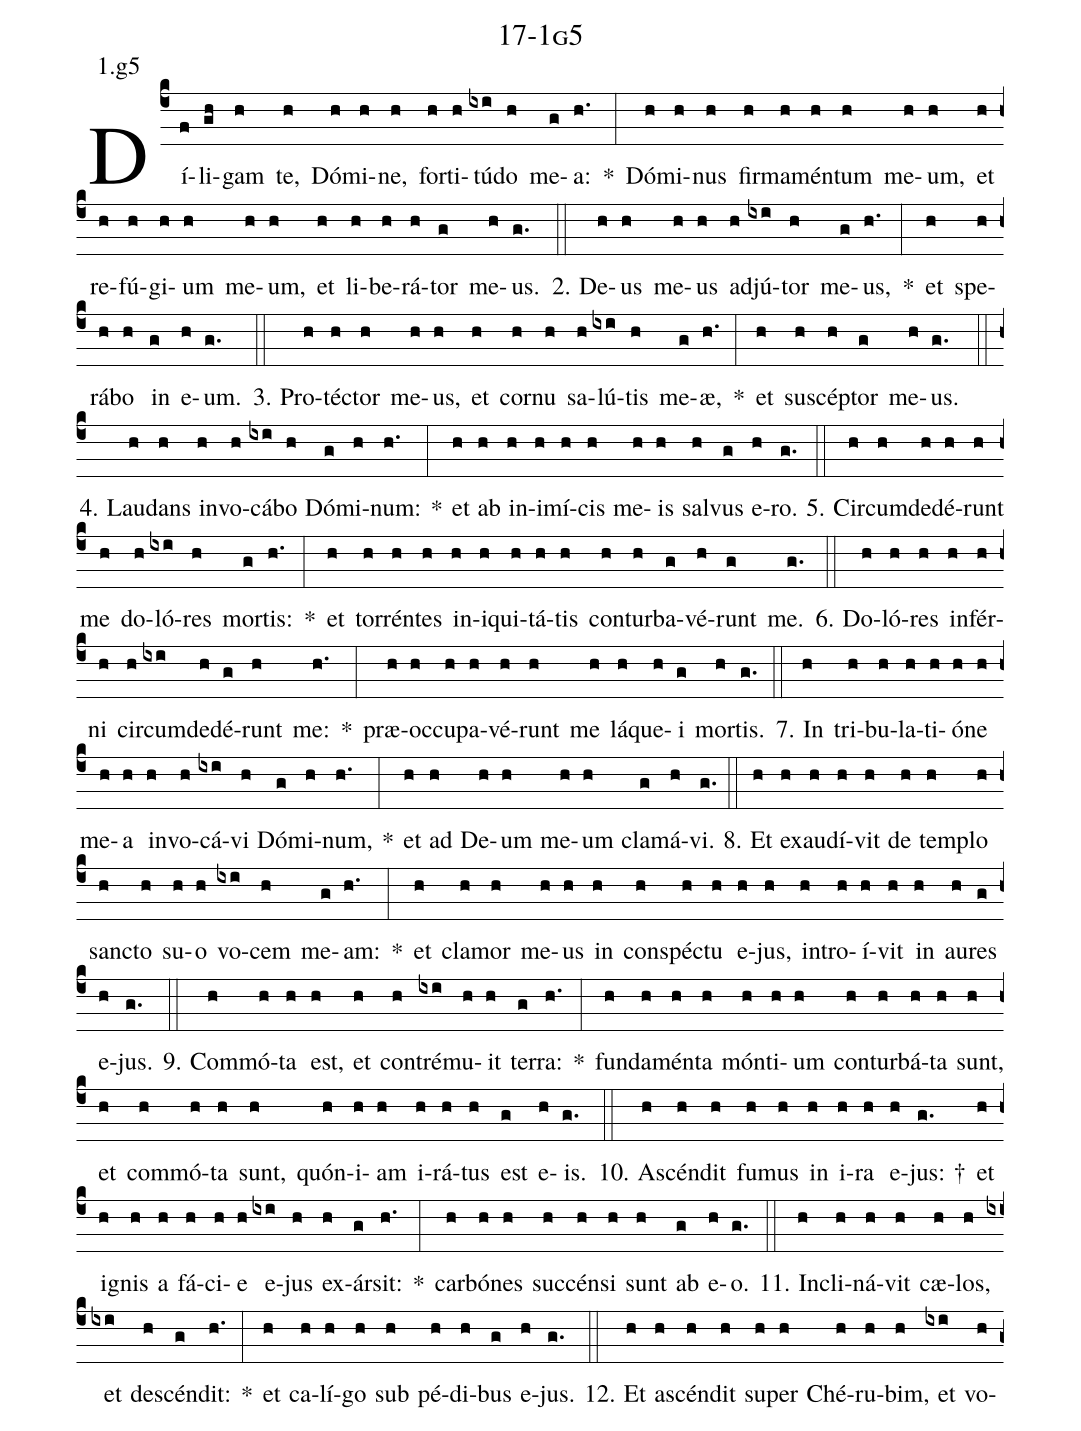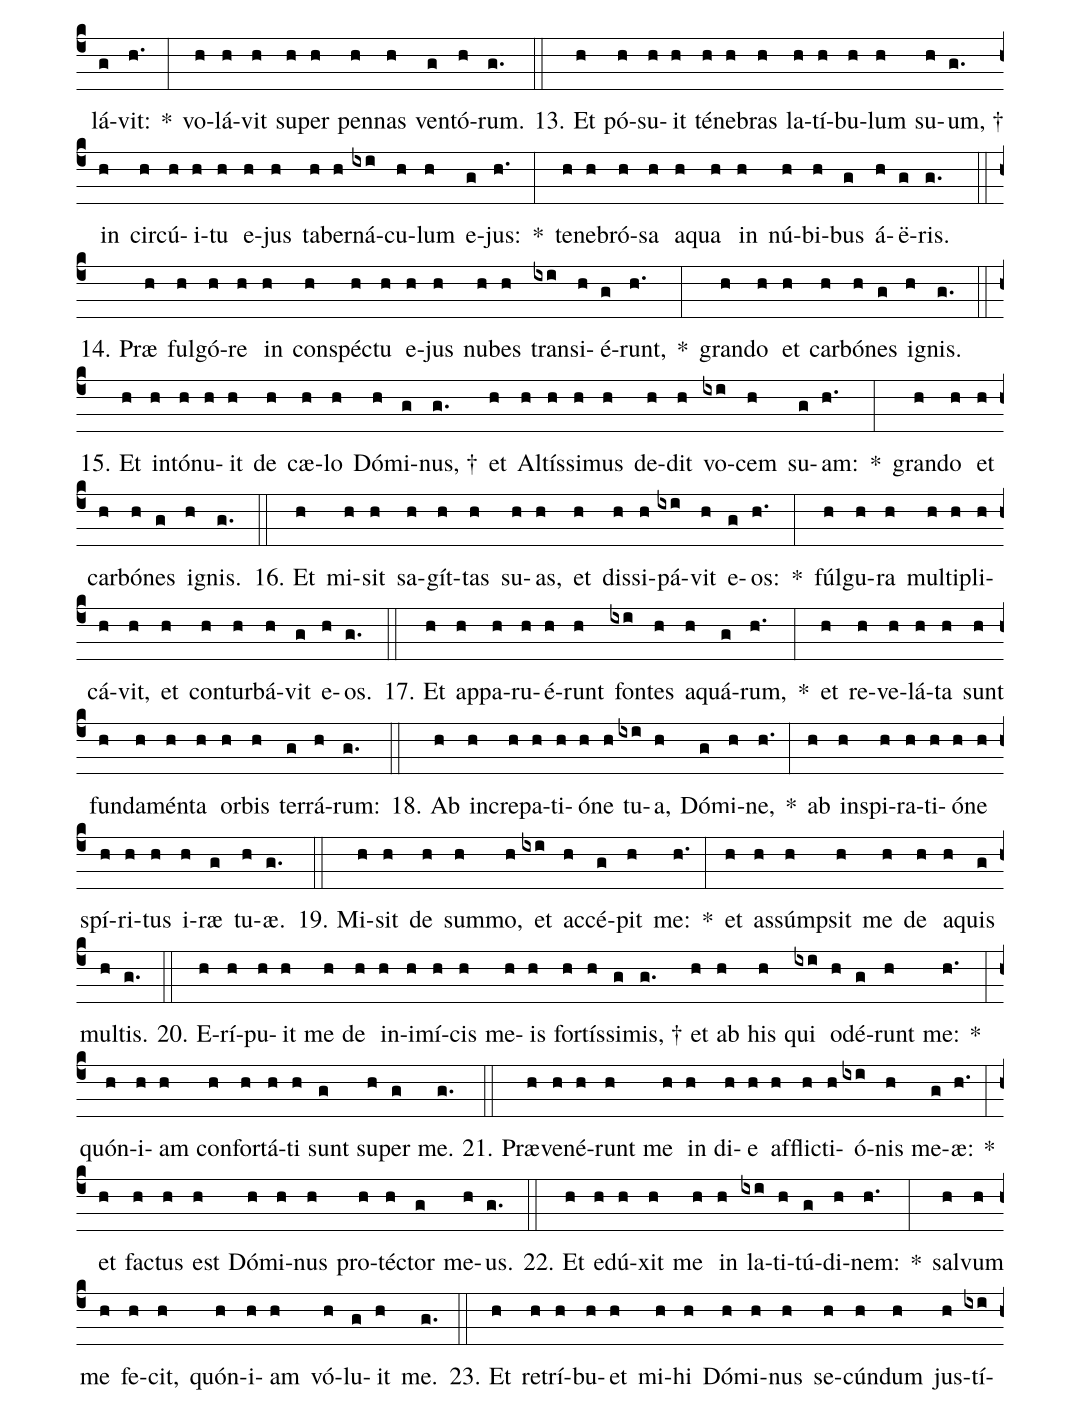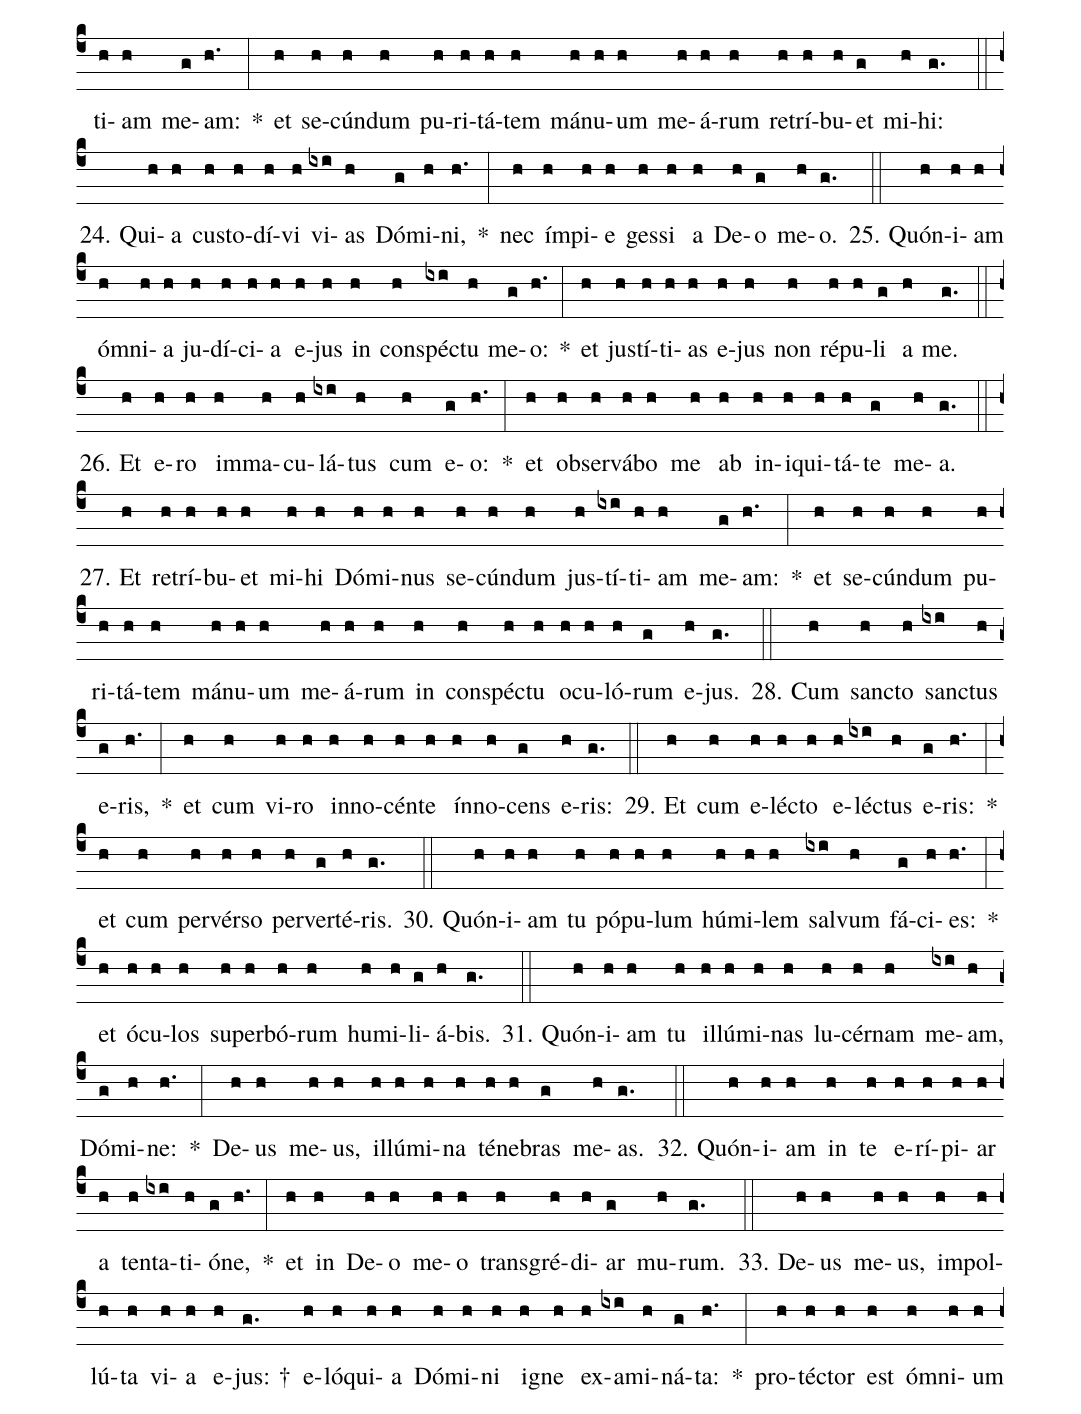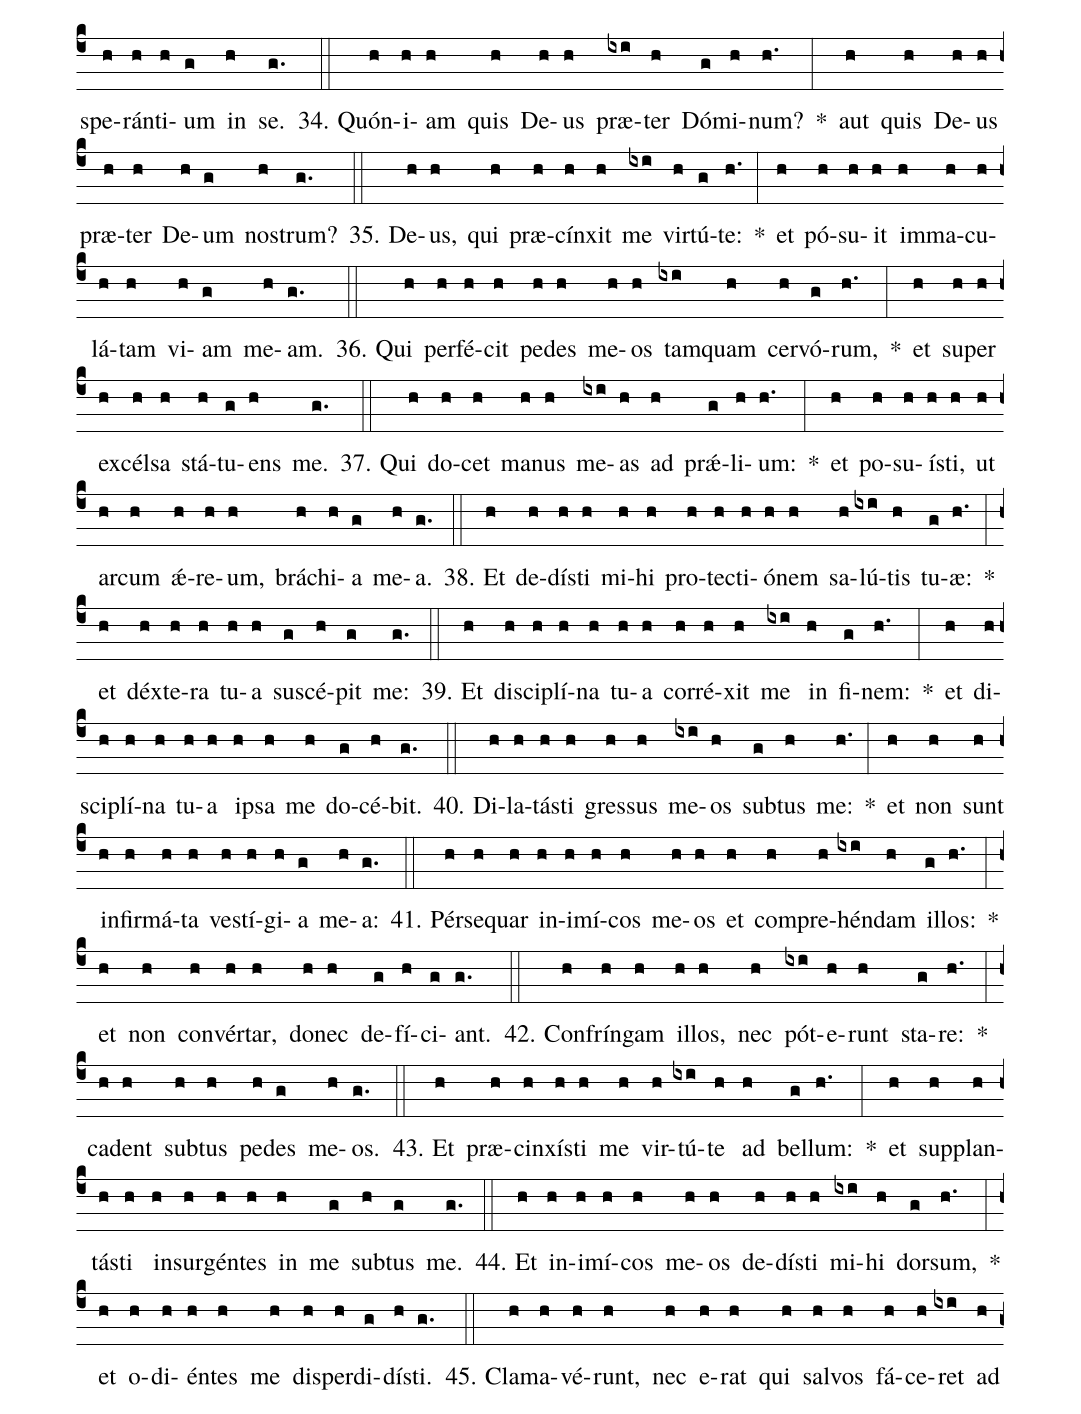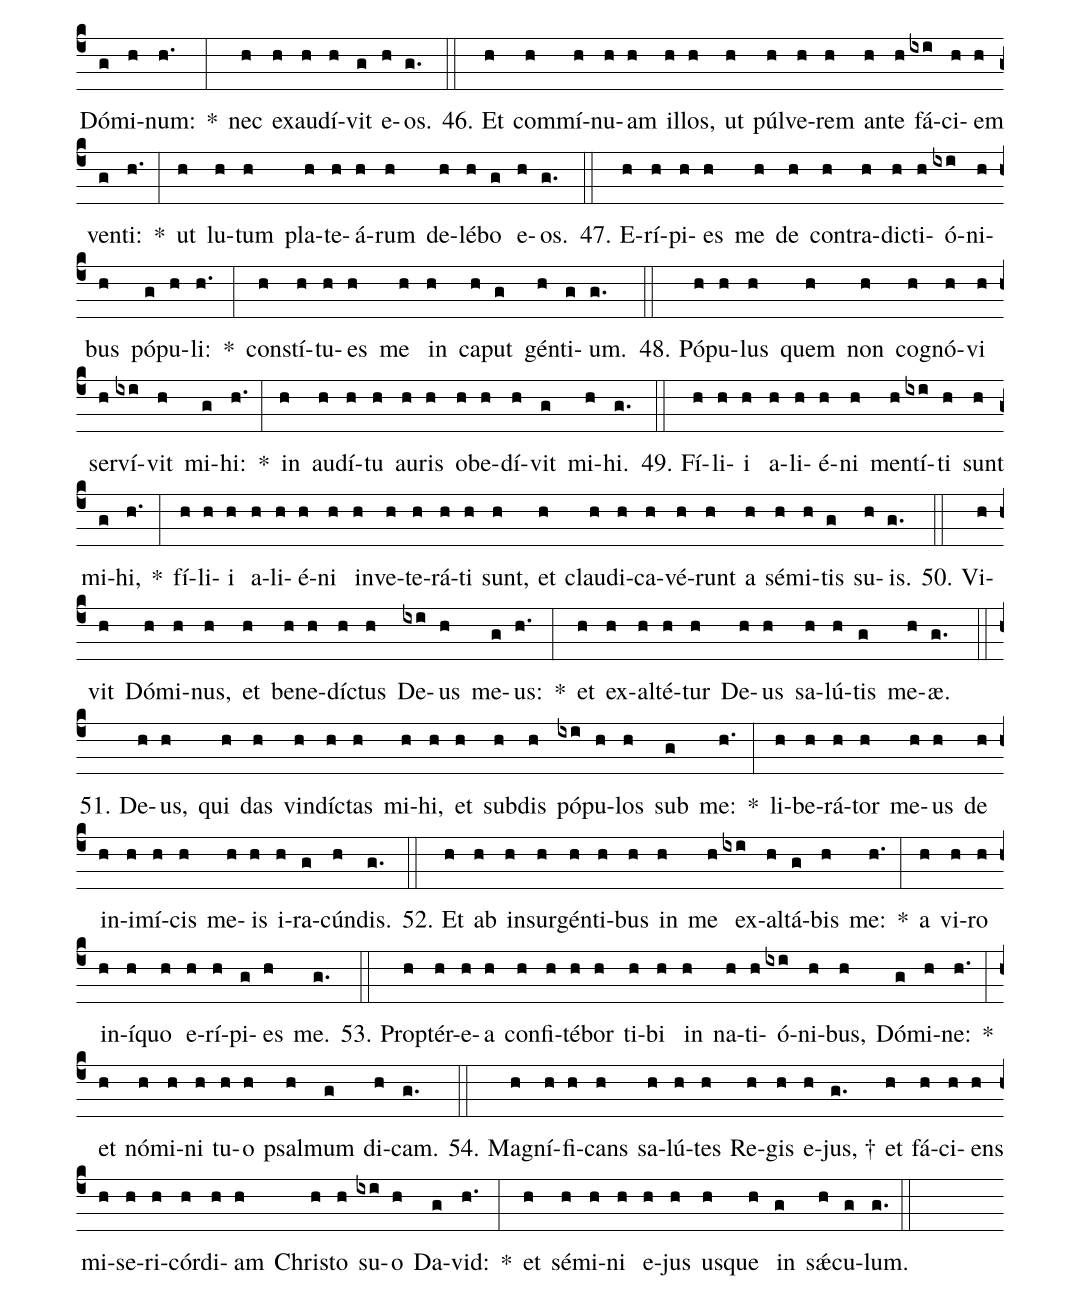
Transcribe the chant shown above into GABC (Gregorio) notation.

name: 17-1g5;
annotation: 1.g5;
%%
(c4)Dí(f)li(gh)gam(h) te,(h) Dó(h)mi(h)ne,(h) for(h)ti(h)tú(ixi)do(h) me(g)a:(h.) *(:) Dó(h)mi(h)nus(h) fir(h)ma(h)mén(h)tum(h) me(h)um,(h) et(h) re(h)fú(h)gi(h)um(h) me(h)um,(h) et(h) li(h)be(h)rá(h)tor(g) me(h)us.(g.) (::)
2. De(h)us(h) me(h)us(h) ad(h)jú(ixi)tor(h) me(g)us,(h.) *(:) et(h) spe(h)rá(h)bo(h) in(g) e(h)um.(g.) (::)
3. Pro(h)téc(h)tor(h) me(h)us,(h) et(h) cor(h)nu(h) sa(h)lú(ixi)tis(h) me(g)æ,(h.) *(:) et(h) su(h)scép(h)tor(g) me(h)us.(g.) (::)
4. Lau(h)dans(h) in(h)vo(h)cá(ixi)bo(h) Dó(g)mi(h)num:(h.) *(:) et(h) ab(h) in(h)i(h)mí(h)cis(h) me(h)is(h) sal(h)vus(g) e(h)ro.(g.) (::)
5. Cir(h)cum(h)de(h)dé(h)runt(h) me(h) do(h)ló(ixi)res(h) mor(g)tis:(h.) *(:) et(h) tor(h)rén(h)tes(h) in(h)i(h)qui(h)tá(h)tis(h) con(h)tur(h)ba(g)vé(h)runt(g) me.(g.) (::)
6. Do(h)ló(h)res(h) in(h)fér(h)ni(h) cir(h)cum(ixi)de(h)dé(g)runt(h) me:(h.) *(:) præ(h)oc(h)cu(h)pa(h)vé(h)runt(h) me(h) lá(h)que(h)i(g) mor(h)tis.(g.) (::)
7. In(h) tri(h)bu(h)la(h)ti(h)ó(h)ne(h) me(h)a(h) in(h)vo(h)cá(ixi)vi(h) Dó(g)mi(h)num,(h.) *(:) et(h) ad(h) De(h)um(h) me(h)um(h) cla(g)má(h)vi.(g.) (::)
8. Et(h) ex(h)au(h)dí(h)vit(h) de(h) tem(h)plo(h) sanc(h)to(h) su(h)o(h) vo(ixi)cem(h) me(g)am:(h.) *(:) et(h) cla(h)mor(h) me(h)us(h) in(h) con(h)spéc(h)tu(h) e(h)jus,(h) in(h)tro(h)í(h)vit(h) in(h) au(h)res(g) e(h)jus.(g.) (::)
9. Com(h)mó(h)ta(h) est,(h) et(h) con(h)tré(ixi)mu(h)it(h) ter(g)ra:(h.) *(:) fun(h)da(h)mén(h)ta(h) món(h)ti(h)um(h) con(h)tur(h)bá(h)ta(h) sunt,(h) et(h) com(h)mó(h)ta(h) sunt,(h) quón(h)i(h)am(h) i(h)rá(h)tus(h) est(g) e(h)is.(g.) (::)
10. A(h)scén(h)dit(h) fu(h)mus(h) in(h) i(h)ra(h) e(h)jus: †(g.) et(h) i(h)gnis(h) a(h) fá(h)ci(h)e(h) e(ixi)jus(h) ex(h)ár(g)sit:(h.) *(:) car(h)bó(h)nes(h) suc(h)cén(h)si(h) sunt(h) ab(g) e(h)o.(g.) (::)
11. In(h)cli(h)ná(h)vit(h) cæ(h)los,(h) et(ixi) de(h)scén(g)dit:(h.) *(:) et(h) ca(h)lí(h)go(h) sub(h) pé(h)di(h)bus(g) e(h)jus.(g.) (::)
12. Et(h) a(h)scén(h)dit(h) su(h)per(h) Ché(h)ru(h)bim,(h) et(ixi) vo(h)lá(g)vit:(h.) *(:) vo(h)lá(h)vit(h) su(h)per(h) pen(h)nas(h) ven(g)tó(h)rum.(g.) (::)
13. Et(h) pó(h)su(h)it(h) té(h)ne(h)bras(h) la(h)tí(h)bu(h)lum(h) su(h)um, †(g.) in(h) cir(h)cú(h)i(h)tu(h) e(h)jus(h) ta(h)ber(h)ná(ixi)cu(h)lum(h) e(g)jus:(h.) *(:) te(h)ne(h)bró(h)sa(h) a(h)qua(h) in(h) nú(h)bi(h)bus(g) á(h)ë(g)ris.(g.) (::)
14. Præ(h) ful(h)gó(h)re(h) in(h) con(h)spéc(h)tu(h) e(h)jus(h) nu(h)bes(h) trans(ixi)i(h)é(g)runt,(h.) *(:) gran(h)do(h) et(h) car(h)bó(h)nes(g) i(h)gnis.(g.) (::)
15. Et(h) in(h)tó(h)nu(h)it(h) de(h) cæ(h)lo(h) Dó(h)mi(g)nus, †(g.) et(h) Al(h)tís(h)si(h)mus(h) de(h)dit(h) vo(ixi)cem(h) su(g)am:(h.) *(:) gran(h)do(h) et(h) car(h)bó(h)nes(g) i(h)gnis.(g.) (::)
16. Et(h) mi(h)sit(h) sa(h)gít(h)tas(h) su(h)as,(h) et(h) dis(h)si(h)pá(ixi)vit(h) e(g)os:(h.) *(:) fúl(h)gu(h)ra(h) mul(h)ti(h)pli(h)cá(h)vit,(h) et(h) con(h)tur(h)bá(h)vit(g) e(h)os.(g.) (::)
17. Et(h) ap(h)pa(h)ru(h)é(h)runt(h) fon(ixi)tes(h) a(h)quá(g)rum,(h.) *(:) et(h) re(h)ve(h)lá(h)ta(h) sunt(h) fun(h)da(h)mén(h)ta(h) or(h)bis(h) ter(g)rá(h)rum:(g.) (::)
18. Ab(h) in(h)cre(h)pa(h)ti(h)ó(h)ne(h) tu(ixi)a,(h) Dó(g)mi(h)ne,(h.) *(:) ab(h) in(h)spi(h)ra(h)ti(h)ó(h)ne(h) spí(h)ri(h)tus(h) i(h)ræ(g) tu(h)æ.(g.) (::)
19. Mi(h)sit(h) de(h) sum(h)mo,(h) et(ixi) ac(h)cé(g)pit(h) me:(h.) *(:) et(h) as(h)súmp(h)sit(h) me(h) de(h) a(h)quis(g) mul(h)tis.(g.) (::)
20. E(h)rí(h)pu(h)it(h) me(h) de(h) in(h)i(h)mí(h)cis(h) me(h)is(h) for(h)tís(h)si(g)mis, †(g.) et(h) ab(h) his(h) qui(ixi) o(h)dé(g)runt(h) me:(h.) *(:) quón(h)i(h)am(h) con(h)for(h)tá(h)ti(h) sunt(g) su(h)per(g) me.(g.) (::)
21. Præ(h)ve(h)né(h)runt(h) me(h) in(h) di(h)e(h) af(h)flic(h)ti(h)ó(ixi)nis(h) me(g)æ:(h.) *(:) et(h) fac(h)tus(h) est(h) Dó(h)mi(h)nus(h) pro(h)téc(h)tor(g) me(h)us.(g.) (::)
22. Et(h) e(h)dú(h)xit(h) me(h) in(h) la(ixi)ti(h)tú(g)di(h)nem:(h.) *(:) sal(h)vum(h) me(h) fe(h)cit,(h) quón(h)i(h)am(h) vó(h)lu(g)it(h) me.(g.) (::)
23. Et(h) re(h)trí(h)bu(h)et(h) mi(h)hi(h) Dó(h)mi(h)nus(h) se(h)cún(h)dum(h) jus(h)tí(ixi)ti(h)am(h) me(g)am:(h.) *(:) et(h) se(h)cún(h)dum(h) pu(h)ri(h)tá(h)tem(h) má(h)nu(h)um(h) me(h)á(h)rum(h) re(h)trí(h)bu(h)et(g) mi(h)hi:(g.) (::)
24. Qui(h)a(h) cus(h)to(h)dí(h)vi(h) vi(ixi)as(h) Dó(g)mi(h)ni,(h.) *(:) nec(h) ím(h)pi(h)e(h) ges(h)si(h) a(h) De(h)o(g) me(h)o.(g.) (::)
25. Quón(h)i(h)am(h) óm(h)ni(h)a(h) ju(h)dí(h)ci(h)a(h) e(h)jus(h) in(h) con(h)spéc(ixi)tu(h) me(g)o:(h.) *(:) et(h) jus(h)tí(h)ti(h)as(h) e(h)jus(h) non(h) ré(h)pu(h)li(g) a(h) me.(g.) (::)
26. Et(h) e(h)ro(h) im(h)ma(h)cu(h)lá(ixi)tus(h) cum(h) e(g)o:(h.) *(:) et(h) ob(h)ser(h)vá(h)bo(h) me(h) ab(h) in(h)i(h)qui(h)tá(h)te(g) me(h)a.(g.) (::)
27. Et(h) re(h)trí(h)bu(h)et(h) mi(h)hi(h) Dó(h)mi(h)nus(h) se(h)cún(h)dum(h) jus(h)tí(ixi)ti(h)am(h) me(g)am:(h.) *(:) et(h) se(h)cún(h)dum(h) pu(h)ri(h)tá(h)tem(h) má(h)nu(h)um(h) me(h)á(h)rum(h) in(h) con(h)spéc(h)tu(h) o(h)cu(h)ló(h)rum(g) e(h)jus.(g.) (::)
28. Cum(h) sanc(h)to(h) sanc(ixi)tus(h) e(g)ris,(h.) *(:) et(h) cum(h) vi(h)ro(h) in(h)no(h)cén(h)te(h) ín(h)no(h)cens(g) e(h)ris:(g.) (::)
29. Et(h) cum(h) e(h)léc(h)to(h) e(h)léc(ixi)tus(h) e(g)ris:(h.) *(:) et(h) cum(h) per(h)vér(h)so(h) per(h)ver(g)té(h)ris.(g.) (::)
30. Quón(h)i(h)am(h) tu(h) pó(h)pu(h)lum(h) hú(h)mi(h)lem(h) sal(ixi)vum(h) fá(g)ci(h)es:(h.) *(:) et(h) ó(h)cu(h)los(h) su(h)per(h)bó(h)rum(h) hu(h)mi(h)li(g)á(h)bis.(g.) (::)
31. Quón(h)i(h)am(h) tu(h) il(h)lú(h)mi(h)nas(h) lu(h)cér(h)nam(h) me(ixi)am,(h) Dó(g)mi(h)ne:(h.) *(:) De(h)us(h) me(h)us,(h) il(h)lú(h)mi(h)na(h) té(h)ne(h)bras(g) me(h)as.(g.) (::)
32. Quón(h)i(h)am(h) in(h) te(h) e(h)rí(h)pi(h)ar(h) a(h) ten(h)ta(ixi)ti(h)ó(g)ne,(h.) *(:) et(h) in(h) De(h)o(h) me(h)o(h) trans(h)gré(h)di(h)ar(g) mu(h)rum.(g.) (::)
33. De(h)us(h) me(h)us,(h) im(h)pol(h)lú(h)ta(h) vi(h)a(h) e(h)jus: †(g.) e(h)ló(h)qui(h)a(h) Dó(h)mi(h)ni(h) i(h)gne(h) ex(h)a(ixi)mi(h)ná(g)ta:(h.) *(:) pro(h)téc(h)tor(h) est(h) óm(h)ni(h)um(h) spe(h)rán(h)ti(h)um(g) in(h) se.(g.) (::)
34. Quón(h)i(h)am(h) quis(h) De(h)us(h) præ(ixi)ter(h) Dó(g)mi(h)num?(h.) *(:) aut(h) quis(h) De(h)us(h) præ(h)ter(h) De(h)um(g) nos(h)trum?(g.) (::)
35. De(h)us,(h) qui(h) præ(h)cín(h)xit(h) me(ixi) vir(h)tú(g)te:(h.) *(:) et(h) pó(h)su(h)it(h) im(h)ma(h)cu(h)lá(h)tam(h) vi(h)am(g) me(h)am.(g.) (::)
36. Qui(h) per(h)fé(h)cit(h) pe(h)des(h) me(h)os(h) tam(ixi)quam(h) cer(h)vó(g)rum,(h.) *(:) et(h) su(h)per(h) ex(h)cél(h)sa(h) stá(h)tu(g)ens(h) me.(g.) (::)
37. Qui(h) do(h)cet(h) ma(h)nus(h) me(ixi)as(h) ad(h) prǽ(g)li(h)um:(h.) *(:) et(h) po(h)su(h)ís(h)ti,(h) ut(h) ar(h)cum(h) ǽ(h)re(h)um,(h) brá(h)chi(h)a(g) me(h)a.(g.) (::)
38. Et(h) de(h)dís(h)ti(h) mi(h)hi(h) pro(h)tec(h)ti(h)ó(h)nem(h) sa(h)lú(ixi)tis(h) tu(g)æ:(h.) *(:) et(h) déx(h)te(h)ra(h) tu(h)a(h) su(g)scé(h)pit(g) me:(g.) (::)
39. Et(h) di(h)sci(h)plí(h)na(h) tu(h)a(h) cor(h)ré(h)xit(h) me(ixi) in(h) fi(g)nem:(h.) *(:) et(h) di(h)sci(h)plí(h)na(h) tu(h)a(h) ip(h)sa(h) me(h) do(g)cé(h)bit.(g.) (::)
40. Di(h)la(h)tás(h)ti(h) gres(h)sus(h) me(ixi)os(h) sub(g)tus(h) me:(h.) *(:) et(h) non(h) sunt(h) in(h)fir(h)má(h)ta(h) ves(h)tí(h)gi(h)a(g) me(h)a:(g.) (::)
41. Pér(h)se(h)quar(h) in(h)i(h)mí(h)cos(h) me(h)os(h) et(h) com(h)pre(h)hén(ixi)dam(h) il(g)los:(h.) *(:) et(h) non(h) con(h)vér(h)tar,(h) do(h)nec(h) de(g)fí(h)ci(g)ant.(g.) (::)
42. Con(h)frín(h)gam(h) il(h)los,(h) nec(h) pót(ixi)e(h)runt(h) sta(g)re:(h.) *(:) ca(h)dent(h) sub(h)tus(h) pe(h)des(g) me(h)os.(g.) (::)
43. Et(h) præ(h)cin(h)xís(h)ti(h) me(h) vir(h)tú(ixi)te(h) ad(h) bel(g)lum:(h.) *(:) et(h) sup(h)plan(h)tás(h)ti(h) in(h)sur(h)gén(h)tes(h) in(h) me(g) sub(h)tus(g) me.(g.) (::)
44. Et(h) in(h)i(h)mí(h)cos(h) me(h)os(h) de(h)dís(h)ti(h) mi(ixi)hi(h) dor(g)sum,(h.) *(:) et(h) o(h)di(h)én(h)tes(h) me(h) dis(h)per(h)di(g)dís(h)ti.(g.) (::)
45. Cla(h)ma(h)vé(h)runt,(h) nec(h) e(h)rat(h) qui(h) sal(h)vos(h) fá(h)ce(h)ret(ixi) ad(h) Dó(g)mi(h)num:(h.) *(:) nec(h) ex(h)au(h)dí(h)vit(g) e(h)os.(g.) (::)
46. Et(h) com(h)mí(h)nu(h)am(h) il(h)los,(h) ut(h) púl(h)ve(h)rem(h) an(h)te(h) fá(ixi)ci(h)em(h) ven(g)ti:(h.) *(:) ut(h) lu(h)tum(h) pla(h)te(h)á(h)rum(h) de(h)lé(h)bo(g) e(h)os.(g.) (::)
47. E(h)rí(h)pi(h)es(h) me(h) de(h) con(h)tra(h)dic(h)ti(h)ó(ixi)ni(h)bus(h) pó(g)pu(h)li:(h.) *(:) con(h)stí(h)tu(h)es(h) me(h) in(h) ca(h)put(g) gén(h)ti(g)um.(g.) (::)
48. Pó(h)pu(h)lus(h) quem(h) non(h) co(h)gnó(h)vi(h) ser(h)ví(ixi)vit(h) mi(g)hi:(h.) *(:) in(h) au(h)dí(h)tu(h) au(h)ris(h) ob(h)e(h)dí(h)vit(g) mi(h)hi.(g.) (::)
49. Fí(h)li(h)i(h) a(h)li(h)é(h)ni(h) men(h)tí(ixi)ti(h) sunt(h) mi(g)hi,(h.) *(:) fí(h)li(h)i(h) a(h)li(h)é(h)ni(h) in(h)ve(h)te(h)rá(h)ti(h) sunt,(h) et(h) clau(h)di(h)ca(h)vé(h)runt(h) a(h) sé(h)mi(h)tis(g) su(h)is.(g.) (::)
50. Vi(h)vit(h) Dó(h)mi(h)nus,(h) et(h) be(h)ne(h)díc(h)tus(h) De(ixi)us(h) me(g)us:(h.) *(:) et(h) ex(h)al(h)té(h)tur(h) De(h)us(h) sa(h)lú(h)tis(g) me(h)æ.(g.) (::)
51. De(h)us,(h) qui(h) das(h) vin(h)díc(h)tas(h) mi(h)hi,(h) et(h) sub(h)dis(h) pó(ixi)pu(h)los(h) sub(g) me:(h.) *(:) li(h)be(h)rá(h)tor(h) me(h)us(h) de(h) in(h)i(h)mí(h)cis(h) me(h)is(h) i(h)ra(g)cún(h)dis.(g.) (::)
52. Et(h) ab(h) in(h)sur(h)gén(h)ti(h)bus(h) in(h) me(h) ex(ixi)al(h)tá(g)bis(h) me:(h.) *(:) a(h) vi(h)ro(h) in(h)í(h)quo(h) e(h)rí(h)pi(g)es(h) me.(g.) (::)
53. Prop(h)tér(h)e(h)a(h) con(h)fi(h)té(h)bor(h) ti(h)bi(h) in(h) na(h)ti(h)ó(ixi)ni(h)bus,(h) Dó(g)mi(h)ne:(h.) *(:) et(h) nó(h)mi(h)ni(h) tu(h)o(h) psal(h)mum(g) di(h)cam.(g.) (::)
54. Ma(h)gní(h)fi(h)cans(h) sa(h)lú(h)tes(h) Re(h)gis(h) e(h)jus, †(g.) et(h) fá(h)ci(h)ens(h) mi(h)se(h)ri(h)cór(h)di(h)am(h) Chris(h)to(h) su(ixi)o(h) Da(g)vid:(h.) *(:) et(h) sé(h)mi(h)ni(h) e(h)jus(h) us(h)que(h) in(g) sǽ(h)cu(g)lum.(g.) (::)
